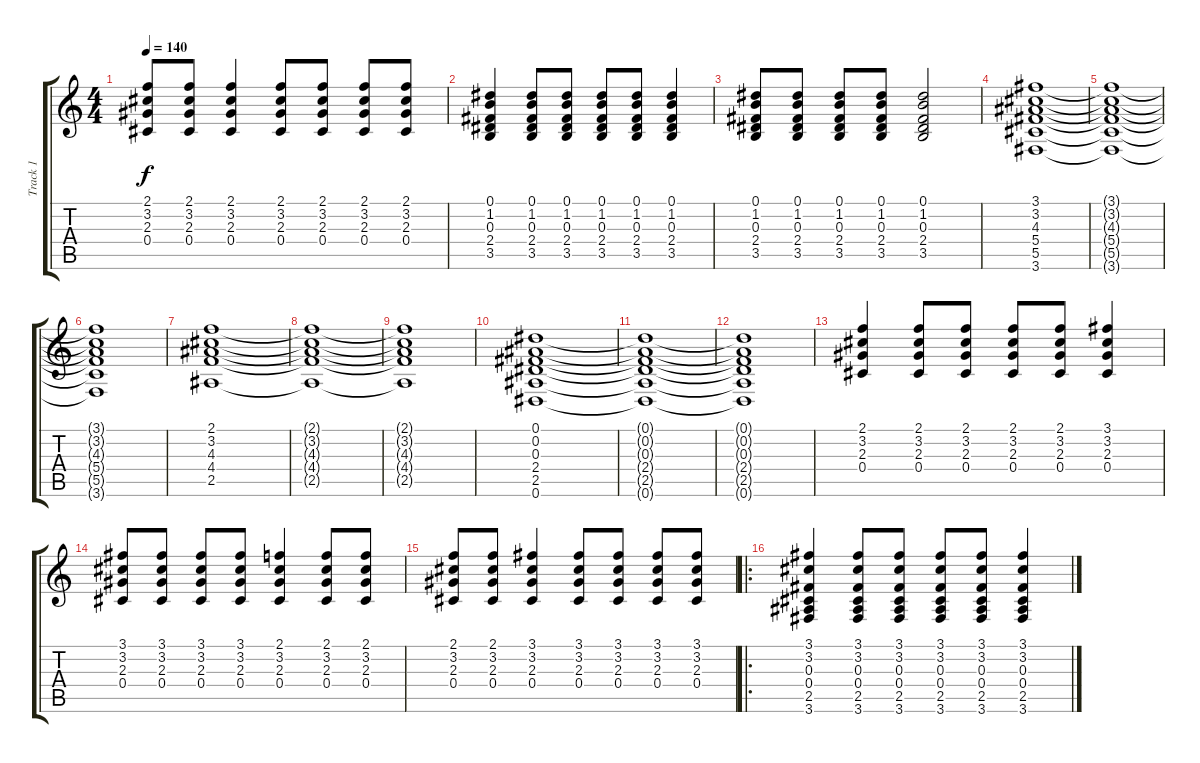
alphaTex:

\track ("Track 1" "Track 1") {instrument acousticguitarsteel}
\staff {score tabs}
\tuning (Eb4 Bb3 Gb3 Db3 Ab2 Eb2) {hide}
\ts (4 4)
\tempo 140
\clef g2
\ks c
(2.1 3.2 2.3 0.4).8{dy f} (2.1 3.2 2.3 0.4).8 (2.1 3.2 2.3 0.4).4 (2.1 3.2 2.3 0.4).8 (2.1 3.2 2.3 0.4).8 (2.1 3.2 2.3 0.4).8 (2.1 3.2 2.3 0.4).8 |
(0.1 1.2 0.3 2.4 3.5).4 (0.1 1.2 0.3 2.4 3.5).8 (0.1 1.2 0.3 2.4 3.5).8 (0.1 1.2 0.3 2.4 3.5).8 (0.1 1.2 0.3 2.4 3.5).8 (0.1 1.2 0.3 2.4 3.5).4 |
(0.1 1.2 0.3 2.4 3.5).8 (0.1 1.2 0.3 2.4 3.5).8 (0.1 1.2 0.3 2.4 3.5).8 (0.1 1.2 0.3 2.4 3.5).8 (0.1 1.2 0.3 2.4 3.5).2 |
(3.1 3.2 4.3 5.4 5.5 3.6).1 |
(3.1{t} 3.2{t} 4.3{t} 5.4{t} 5.5{t} 3.6{t}).1 |
(3.1{t} 3.2{t} 4.3{t} 5.4{t} 5.5{t} 3.6{t}).1 |
(2.1 3.2 4.3 4.4 2.5).1 |
(2.1{t} 3.2{t} 4.3{t} 4.4{t} 2.5{t}).1 |
(2.1{t} 3.2{t} 4.3{t} 4.4{t} 2.5{t}).1 |
(0.1 0.2 0.3 2.4 2.5 0.6).1 |
(0.1{t} 0.2{t} 0.3{t} 2.4{t} 2.5{t} 0.6{t}).1 |
(0.1{t} 0.2{t} 0.3{t} 2.4{t} 2.5{t} 0.6{t}).1 |
(2.1 3.2 2.3 0.4).4 (2.1 3.2 2.3 0.4).8 (2.1 3.2 2.3 0.4).8 (2.1 3.2 2.3 0.4).8 (2.1 3.2 2.3 0.4).8 (3.1 3.2 2.3 0.4).4 |
(3.1 3.2 2.3 0.4).8 (3.1 3.2 2.3 0.4).8 (3.1 3.2 2.3 0.4).8 (3.1 3.2 2.3 0.4).8 (2.1 3.2 2.3 0.4).4 (2.1 3.2 2.3 0.4).8 (2.1 3.2 2.3 0.4).8 |
(2.1 3.2 2.3 0.4).8 (2.1 3.2 2.3 0.4).8 (3.1 3.2 2.3 0.4).4 (3.1 3.2 2.3 0.4).8 (3.1 3.2 2.3 0.4).8 (3.1 3.2 2.3 0.4).8 (3.1 3.2 2.3 0.4).8 |
\ro
(3.1 3.2 0.3 0.4 2.5 3.6).4 (3.1 3.2 0.3 0.4 2.5 3.6).8 (3.1 3.2 0.3 0.4 2.5 3.6).8 (3.1 3.2 0.3 0.4 2.5 3.6).8 (3.1 3.2 0.3 0.4 2.5 3.6).8 (3.1 3.2 0.3 0.4 2.5 3.6).4
